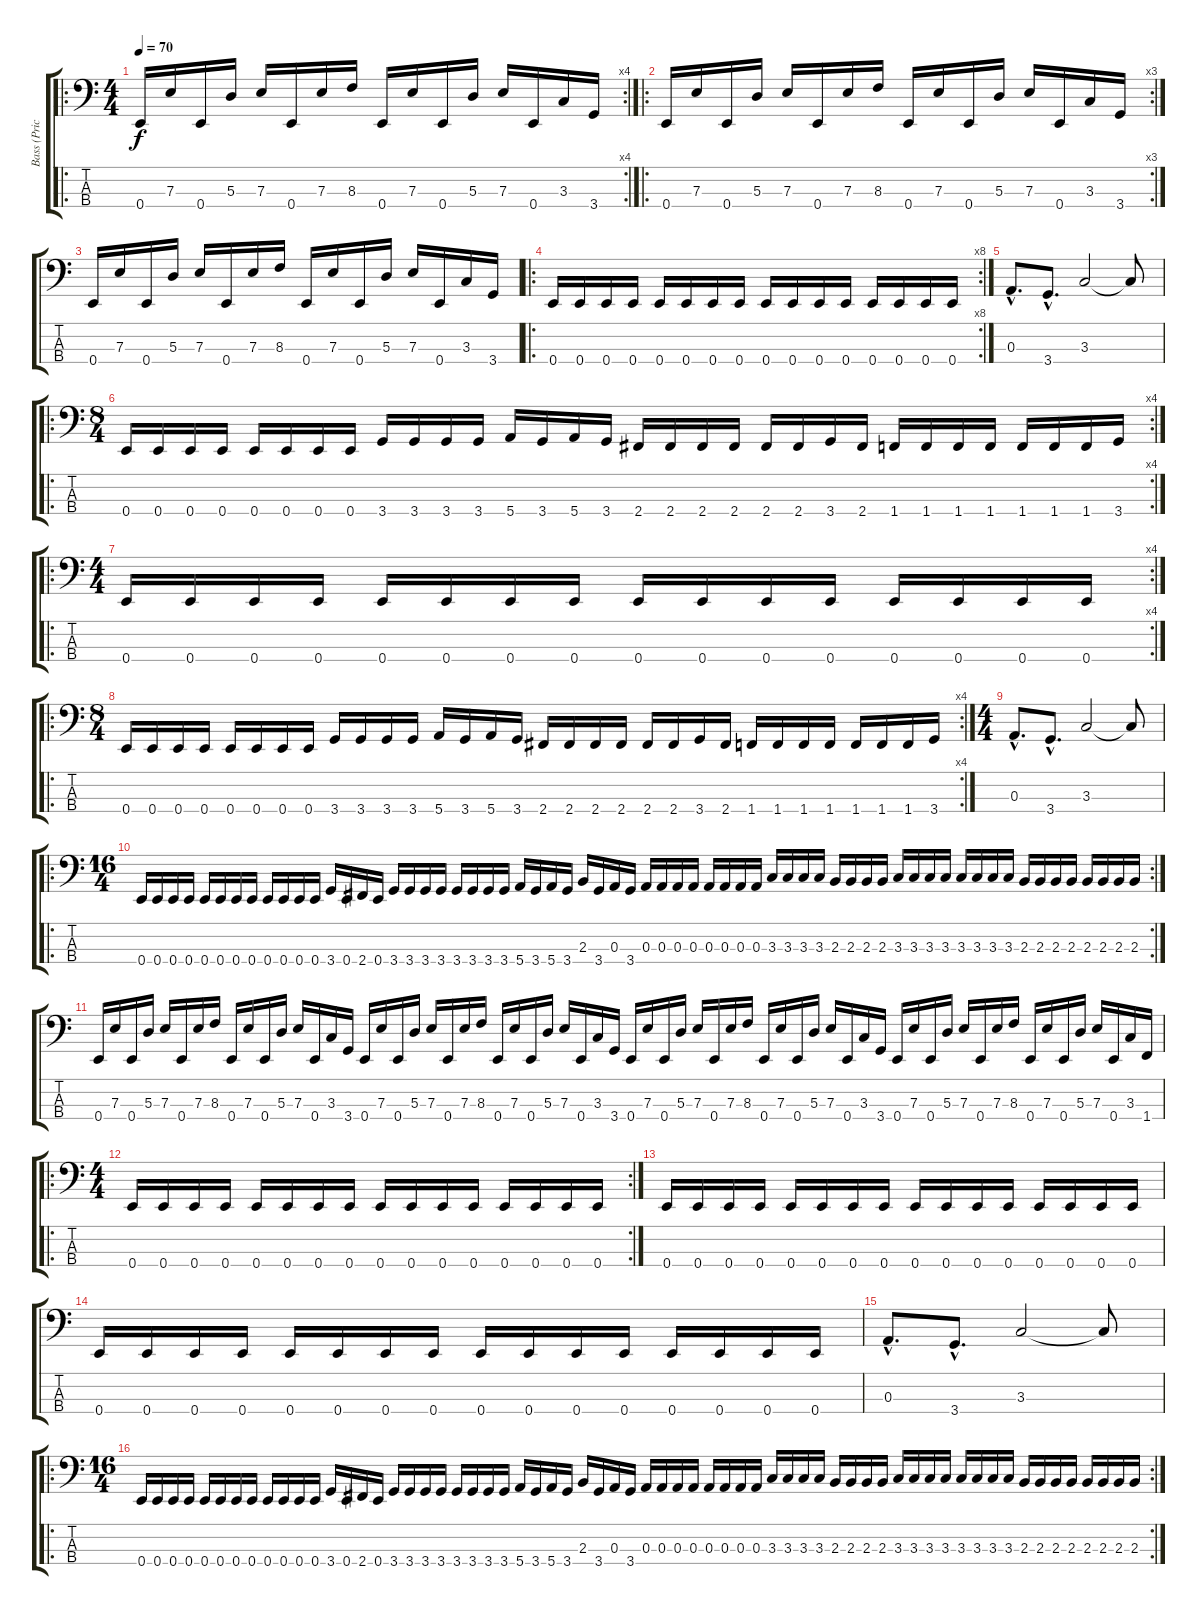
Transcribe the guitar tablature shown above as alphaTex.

\track ("Bass (Price)" "Bass (Pric") {instrument electricbassfinger}
\staff {score tabs}
\tuning (G2 D2 A1 E1) {hide}
\ro
\rc 4
\ts (4 4)
\tempo 70
\clef f4
\ks c
0.4.16{dy f instrument electricbassfinger} 7.3.16 0.4.16 5.3.16 7.3.16 0.4.16 7.3.16 8.3.16 0.4.16 7.3.16 0.4.16 5.3.16 7.3.16 0.4.16 3.3.16 3.4.16 |
\ro
\rc 3
0.4.16 7.3.16 0.4.16 5.3.16 7.3.16 0.4.16 7.3.16 8.3.16 0.4.16 7.3.16 0.4.16 5.3.16 7.3.16 0.4.16 3.3.16 3.4.16 |
0.4.16 7.3.16 0.4.16 5.3.16 7.3.16 0.4.16 7.3.16 8.3.16 0.4.16 7.3.16 0.4.16 5.3.16 7.3.16 0.4.16 3.3.16 3.4.16 |
\ro
\rc 8
0.4.16 0.4.16 0.4.16 0.4.16 0.4.16 0.4.16 0.4.16 0.4.16 0.4.16 0.4.16 0.4.16 0.4.16 0.4.16 0.4.16 0.4.16 0.4.16 |
0.3{hac}.8{d} 3.4{hac}.8{d} 3.3.2 3.3{t}.8 |
\ro
\rc 4
\ts (8 4)
0.4.16 0.4.16 0.4.16 0.4.16 0.4.16 0.4.16 0.4.16 0.4.16 3.4.16 3.4.16 3.4.16 3.4.16 5.4.16 3.4.16 5.4.16 3.4.16 2.4.16 2.4.16 2.4.16 2.4.16 2.4.16 2.4.16 3.4.16 2.4.16 1.4.16 1.4.16 1.4.16 1.4.16 1.4.16 1.4.16 1.4.16 3.4.16 |
\ro
\rc 4
\ts (4 4)
0.4.16 0.4.16 0.4.16 0.4.16 0.4.16 0.4.16 0.4.16 0.4.16 0.4.16 0.4.16 0.4.16 0.4.16 0.4.16 0.4.16 0.4.16 0.4.16 |
\ro
\rc 4
\ts (8 4)
0.4.16 0.4.16 0.4.16 0.4.16 0.4.16 0.4.16 0.4.16 0.4.16 3.4.16 3.4.16 3.4.16 3.4.16 5.4.16 3.4.16 5.4.16 3.4.16 2.4.16 2.4.16 2.4.16 2.4.16 2.4.16 2.4.16 3.4.16 2.4.16 1.4.16 1.4.16 1.4.16 1.4.16 1.4.16 1.4.16 1.4.16 3.4.16 |
\ts (4 4)
0.3{hac}.8{d} 3.4{hac}.8{d} 3.3.2 3.3{t}.8 |
\ro
\rc 2
\ts (16 4)
0.4.16 0.4.16 0.4.16 0.4.16 0.4.16 0.4.16 0.4.16 0.4.16 0.4.16 0.4.16 0.4.16 0.4.16 3.4.16 0.4.16 2.4.16 0.4.16 3.4.16 3.4.16 3.4.16 3.4.16 3.4.16 3.4.16 3.4.16 3.4.16 5.4.16 3.4.16 5.4.16 3.4.16 2.3.16 3.4.16 0.3.16 3.4.16 0.3.16 0.3.16 0.3.16 0.3.16 0.3.16 0.3.16 0.3.16 0.3.16 3.3.16 3.3.16 3.3.16 3.3.16 2.3.16 2.3.16 2.3.16 2.3.16 3.3.16 3.3.16 3.3.16 3.3.16 3.3.16 3.3.16 3.3.16 3.3.16 2.3.16 2.3.16 2.3.16 2.3.16 2.3.16 2.3.16 2.3.16 2.3.16 |
0.4.16 7.3.16 0.4.16 5.3.16 7.3.16 0.4.16 7.3.16 8.3.16 0.4.16 7.3.16 0.4.16 5.3.16 7.3.16 0.4.16 3.3.16 3.4.16 0.4.16 7.3.16 0.4.16 5.3.16 7.3.16 0.4.16 7.3.16 8.3.16 0.4.16 7.3.16 0.4.16 5.3.16 7.3.16 0.4.16 3.3.16 3.4.16 0.4.16 7.3.16 0.4.16 5.3.16 7.3.16 0.4.16 7.3.16 8.3.16 0.4.16 7.3.16 0.4.16 5.3.16 7.3.16 0.4.16 3.3.16 3.4.16 0.4.16 7.3.16 0.4.16 5.3.16 7.3.16 0.4.16 7.3.16 8.3.16 0.4.16 7.3.16 0.4.16 5.3.16 7.3.16 0.4.16 3.3.16 1.4.16 |
\ro
\rc 2
\ts (4 4)
0.4.16 0.4.16 0.4.16 0.4.16 0.4.16 0.4.16 0.4.16 0.4.16 0.4.16 0.4.16 0.4.16 0.4.16 0.4.16 0.4.16 0.4.16 0.4.16 |
0.4.16 0.4.16 0.4.16 0.4.16 0.4.16 0.4.16 0.4.16 0.4.16 0.4.16 0.4.16 0.4.16 0.4.16 0.4.16 0.4.16 0.4.16 0.4.16 |
0.4.16 0.4.16 0.4.16 0.4.16 0.4.16 0.4.16 0.4.16 0.4.16 0.4.16 0.4.16 0.4.16 0.4.16 0.4.16 0.4.16 0.4.16 0.4.16 |
0.3{hac}.8{d} 3.4{hac}.8{d} 3.3.2 3.3{t}.8 |
\ro
\rc 2
\ts (16 4)
0.4.16 0.4.16 0.4.16 0.4.16 0.4.16 0.4.16 0.4.16 0.4.16 0.4.16 0.4.16 0.4.16 0.4.16 3.4.16 0.4.16 2.4.16 0.4.16 3.4.16 3.4.16 3.4.16 3.4.16 3.4.16 3.4.16 3.4.16 3.4.16 5.4.16 3.4.16 5.4.16 3.4.16 2.3.16 3.4.16 0.3.16 3.4.16 0.3.16 0.3.16 0.3.16 0.3.16 0.3.16 0.3.16 0.3.16 0.3.16 3.3.16 3.3.16 3.3.16 3.3.16 2.3.16 2.3.16 2.3.16 2.3.16 3.3.16 3.3.16 3.3.16 3.3.16 3.3.16 3.3.16 3.3.16 3.3.16 2.3.16 2.3.16 2.3.16 2.3.16 2.3.16 2.3.16 2.3.16 2.3.16
